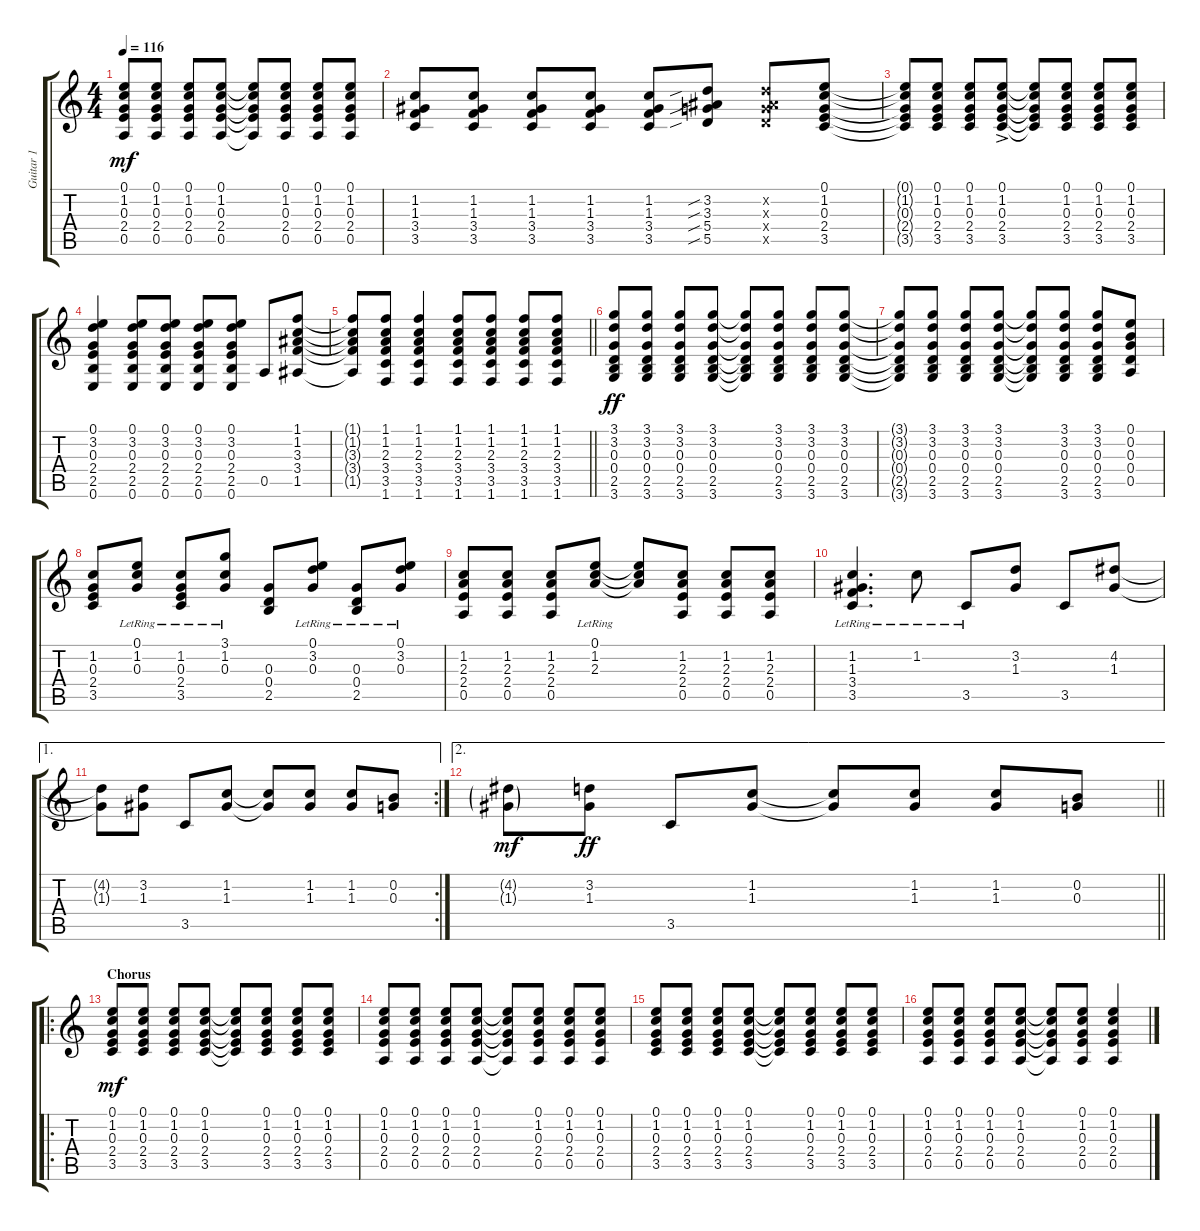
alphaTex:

\track ("Guitar 1" "Guitar 1") {instrument electricguitarclean}
\staff {score tabs}
\tuning (E4 B3 G3 D3 A2 E2) {hide}
\ts (4 4)
\tempo 116
\clef g2
\ks c
(0.1{t} 1.2{t} 0.3{t} 2.4{t} 0.5{t}).8{dy mf} (0.1 1.2 0.3 2.4 0.5).8 (0.1 1.2 0.3 2.4 0.5).8 (0.1 1.2 0.3 2.4 0.5).8 (0.1{t} 1.2{t} 0.3{t} 2.4{t} 0.5{t}).8 (0.1 1.2 0.3 2.4 0.5).8 (0.1 1.2 0.3 2.4 0.5).8 (0.1 1.2 0.3 2.4 0.5).8 |
(1.2 1.3 3.4 3.5).8 (1.2 1.3 3.4 3.5).8 (1.2 1.3 3.4 3.5).8 (1.2 1.3 3.4 3.5).8 (1.2 1.3 3.4 3.5).8 (3.2{sib} 3.3{sib} 5.4{sib} 5.5{sib}).8 (3.2{x} 3.3{x} 5.4{x} 5.5{x}).8 (0.1 1.2 0.3 2.4 3.5).8 |
(0.1{t} 1.2{t} 0.3{t} 2.4{t} 3.5{t}).8 (0.1 1.2 0.3 2.4 3.5).8 (0.1 1.2 0.3 2.4 3.5).8 (0.1{ac} 1.2{ac} 0.3{ac} 2.4{ac} 3.5{ac}).8 (0.1{t} 1.2{t} 0.3{t} 2.4{t} 3.5{t}).8 (0.1 1.2 0.3 2.4 3.5).8 (0.1 1.2 0.3 2.4 3.5).8 (0.1 1.2 0.3 2.4 3.5).8 |
(0.1 3.2 0.3 2.4 2.5 0.6).4 (0.1 3.2 0.3 2.4 2.5 0.6).8 (0.1 3.2 0.3 2.4 2.5 0.6).8 (0.1 3.2 0.3 2.4 2.5 0.6).8 (0.1 3.2 0.3 2.4 2.5 0.6).8 0.5.8 (1.1 1.2 3.3 3.4 1.5).8 |
\barLineRight lightlight
(1.1{t} 1.2{t} 3.3{t} 3.4{t} 1.5{t}).8 (1.1 1.2 2.3 3.4 3.5 1.6).8 (1.1 1.2 2.3 3.4 3.5 1.6).4 (1.1 1.2 2.3 3.4 3.5 1.6).8 (1.1 1.2 2.3 3.4 3.5 1.6).8 (1.1 1.2 2.3 3.4 3.5 1.6).8 (1.1 1.2 2.3 3.4 3.5 1.6).8 |
(3.1 3.2 0.3 0.4 2.5 3.6).8{dy ff} (3.1 3.2 0.3 0.4 2.5 3.6).8 (3.1 3.2 0.3 0.4 2.5 3.6).8 (3.1 3.2 0.3 0.4 2.5 3.6).8 (3.1{t} 3.2{t} 0.3{t} 0.4{t} 2.5{t} 3.6{t}).8 (3.1 3.2 0.3 0.4 2.5 3.6).8 (3.1 3.2 0.3 0.4 2.5 3.6).8 (3.1 3.2 0.3 0.4 2.5 3.6).8 |
(3.1{t} 3.2{t} 0.3{t} 0.4{t} 2.5{t} 3.6{t}).8 (3.1 3.2 0.3 0.4 2.5 3.6).8 (3.1 3.2 0.3 0.4 2.5 3.6).8 (3.1 3.2 0.3 0.4 2.5 3.6).8 (3.1{t} 3.2{t} 0.3{t} 0.4{t} 2.5{t} 3.6{t}).8 (3.1 3.2 0.3 0.4 2.5 3.6).8 (3.1 3.2 0.3 0.4 2.5 3.6).8 (0.1 0.2 0.3 0.4 0.5).8 |
(1.2 0.3 2.4 3.5).8 (0.1{lr} 1.2{lr} 0.3{lr}).8 (1.2{lr} 0.3{lr} 2.4{lr} 3.5{lr}).8 (3.1{lr} 1.2{lr} 0.3{lr}).8 (0.3 0.4 2.5).8 (0.1{lr} 3.2{lr} 0.3{lr}).8 (0.3{lr} 0.4{lr} 2.5{lr}).8 (0.1{lr} 3.2{lr} 0.3{lr}).8 |
(1.2 2.3 2.4 0.5).8 (1.2 2.3 2.4 0.5).8 (1.2 2.3 2.4 0.5).8 (0.1{lr} 1.2{lr} 2.3{lr}).8 (0.1{t} 1.2{t} 2.3{t}).8 (1.2 2.3 2.4 0.5).8 (1.2 2.3 2.4 0.5).8 (1.2 2.3 2.4 0.5).8 |
(1.2{lr} 1.3{lr} 3.4{lr} 3.5{lr}).4{d} 1.2{lr}.8 3.5{lr}.8 (3.2 1.3).8 3.5.8 (4.2 1.3).8 |
\ae 1
\rc 2
(4.2{t} 1.3{t}).8 (3.2 1.3).8 3.5.8 (1.2 1.3).8 (1.2{t} 1.3{t}).8 (1.2 1.3).8 (1.2 1.3).8 (0.2 0.3).8 |
\ae 2
\barLineRight lightlight
(4.2{g} 1.3{g}).8{dy mf} (3.2 1.3).8{dy ff} 3.5.8 (1.2 1.3).8 (1.2{t} 1.3{t}).8 (1.2 1.3).8 (1.2 1.3).8 (0.2 0.3).8 |
\ro
\section ("" "Chorus")
(0.1 1.2 0.3 2.4 3.5).8{dy mf} (0.1 1.2 0.3 2.4 3.5).8 (0.1 1.2 0.3 2.4 3.5).8 (0.1 1.2 0.3 2.4 3.5).8 (0.1{t} 1.2{t} 0.3{t} 2.4{t} 3.5{t}).8 (0.1 1.2 0.3 2.4 3.5).8 (0.1 1.2 0.3 2.4 3.5).8 (0.1 1.2 0.3 2.4 3.5).8 |
(0.1 1.2 0.3 2.4 0.5).8 (0.1 1.2 0.3 2.4 0.5).8 (0.1 1.2 0.3 2.4 0.5).8 (0.1 1.2 0.3 2.4 0.5).8 (0.1{t} 1.2{t} 0.3{t} 2.4{t} 0.5{t}).8 (0.1 1.2 0.3 2.4 0.5).8 (0.1 1.2 0.3 2.4 0.5).8 (0.1 1.2 0.3 2.4 0.5).8 |
(0.1 1.2 0.3 2.4 3.5).8 (0.1 1.2 0.3 2.4 3.5).8 (0.1 1.2 0.3 2.4 3.5).8 (0.1 1.2 0.3 2.4 3.5).8 (0.1{t} 1.2{t} 0.3{t} 2.4{t} 3.5{t}).8 (0.1 1.2 0.3 2.4 3.5).8 (0.1 1.2 0.3 2.4 3.5).8 (0.1 1.2 0.3 2.4 3.5).8 |
(0.1 1.2 0.3 2.4 0.5).8 (0.1 1.2 0.3 2.4 0.5).8 (0.1 1.2 0.3 2.4 0.5).8 (0.1 1.2 0.3 2.4 0.5).8 (0.1{t} 1.2{t} 0.3{t} 2.4{t} 0.5{t}).8 (0.1 1.2 0.3 2.4 0.5).8 (0.1 1.2 0.3 2.4 0.5).4
